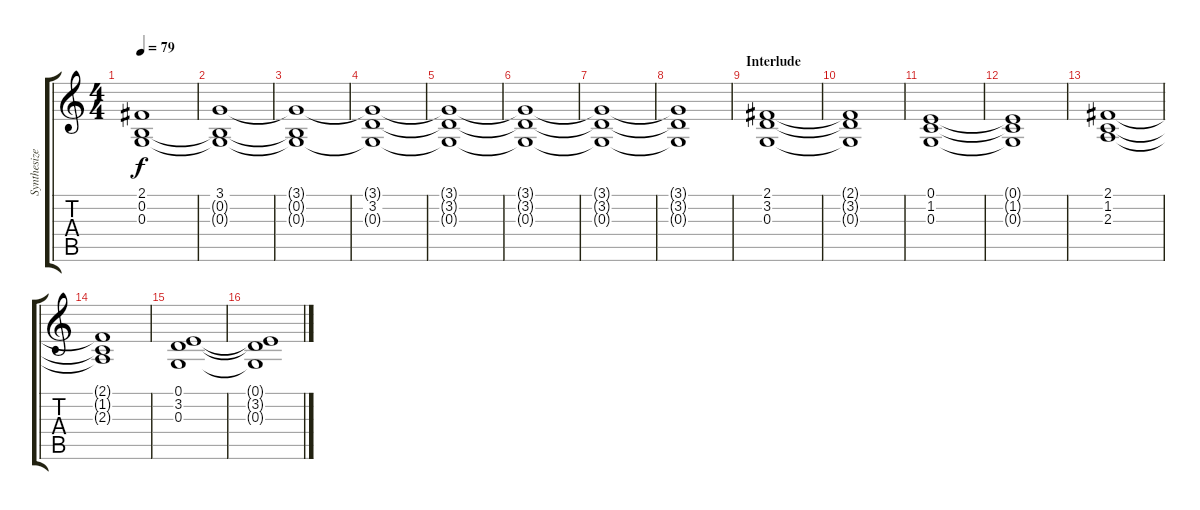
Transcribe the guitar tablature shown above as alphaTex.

\track ("Synthesizer Right hand" "Synthesize") {instrument synthstrings1}
\staff {score tabs}
\tuning (E4 B3 G3 D3 A2 E2) {hide}
\ts (4 4)
\tempo 79
\clef g2
\ks c
(2.1{t} 0.2{t} 0.3{t}).1{dy f} |
(3.1 0.2{t} 0.3{t}).1 |
(3.1{t} 0.2{t} 0.3{t}).1 |
(3.1{t} 3.2 0.3{t}).1 |
(3.1{t} 3.2{t} 0.3{t}).1 |
(3.1{t} 3.2{t} 0.3{t}).1 |
(3.1{t} 3.2{t} 0.3{t}).1 |
(3.1{t} 3.2{t} 0.3{t}).1 |
\section ("" "Interlude")
(2.1 3.2 0.3).1 |
(2.1{t} 3.2{t} 0.3{t}).1 |
(0.1 1.2 0.3).1 |
(0.1{t} 1.2{t} 0.3{t}).1 |
(2.1 1.2 2.3).1 |
(2.1{t} 1.2{t} 2.3{t}).1 |
(0.1 3.2 0.3).1 |
(0.1{t} 3.2{t} 0.3{t}).1
